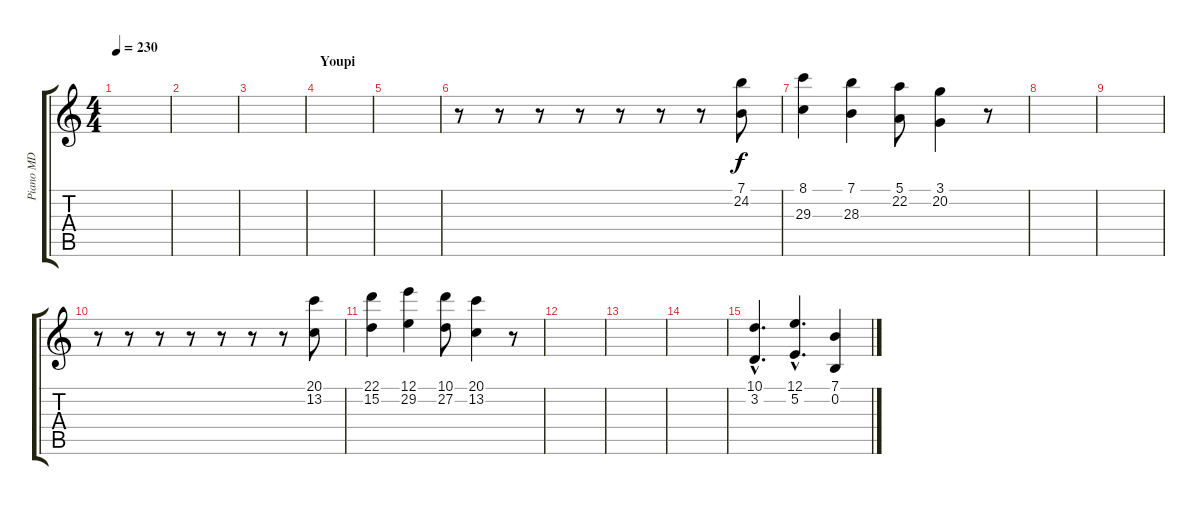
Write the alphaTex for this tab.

\track ("Piano MD" "Piano MD") {instrument acousticgrandpiano}
\staff {score tabs}
\tuning (E4 B3 G3 D3 A2 E2) {hide}
\ts (4 4)
\section ("" "")
\tempo 230
\clef g2
\ks c
|
|
|
\section ("" "Youpi")
|
|
r.8 r.8 r.8 r.8 r.8 r.8 r.8 (7.1 24.2).8 |
(8.1 29.3).4 (7.1 28.3).4 (5.1 22.2).8 (3.1 20.2).4 r.8 |
|
|
r.8 r.8 r.8 r.8 r.8 r.8 r.8 (20.1 13.2).8 |
(22.1 15.2).4 (12.1 29.2).4 (10.1 27.2).8 (20.1 13.2).4 r.8 |
|
|
|
(10.1{hac} 3.2{hac}).4{d} (12.1{hac} 5.2{hac}).4{d} (7.1 0.2).4
